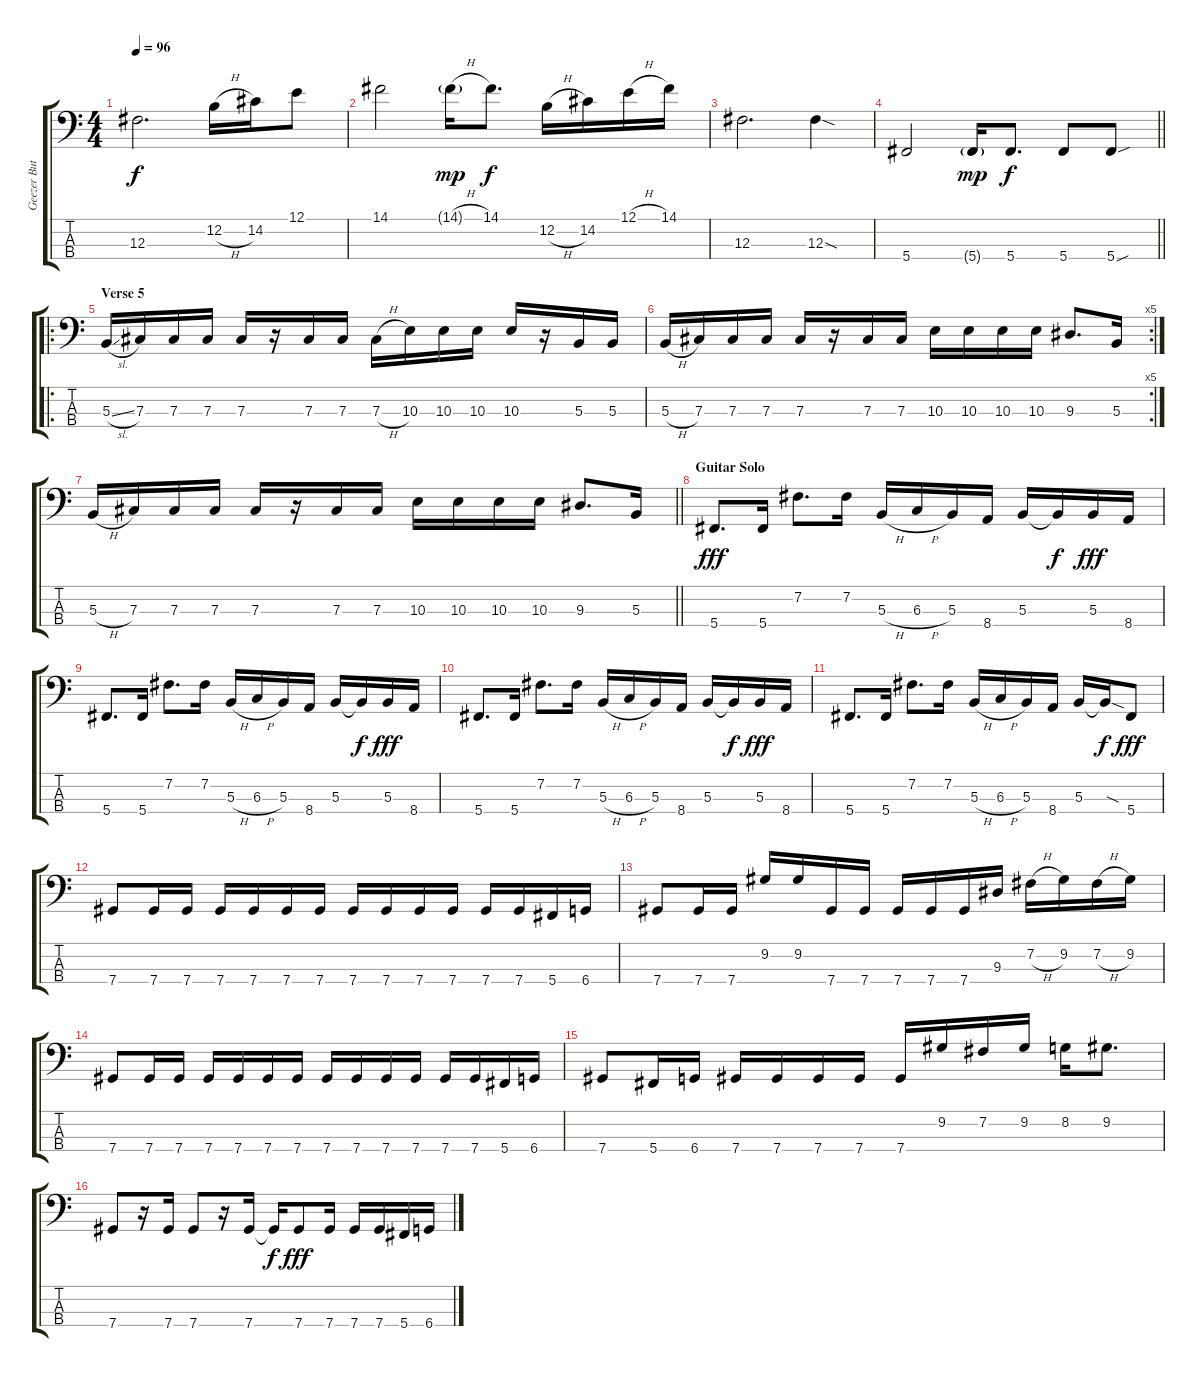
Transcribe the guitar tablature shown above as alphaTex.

\track ("Geezer Butler" "Geezer But") {instrument electricbasspick}
\staff {score tabs}
\tuning (E2 B1 Gb1 Db1) {hide}
\ts (4 4)
\tempo 96
\clef f4
\ks c
12.3.2{d dy f} 12.2{h}.16 14.2.16 12.1.8 |
14.1.2 14.1{h g}.16{dy mp} 14.1.8{d dy f} 12.2{h}.16 14.2.16 12.1{h}.16 14.1.16 |
12.3.2{d} 12.3{sod}.4 |
\barLineRight lightlight
5.4.2 5.4{g}.16{dy mp} 5.4.8{d dy f} 5.4.8 5.4{sou}.8 |
\ro
\section ("" "Verse 5")
5.3{sl}.16 7.3.16 7.3.16 7.3.16 7.3.16 r.16 7.3.16 7.3.16 7.3{h}.16 10.3.16 10.3.16 10.3.16 10.3.16 r.16 5.3.16 5.3.16 |
\rc 5
5.3{h}.16 7.3.16 7.3.16 7.3.16 7.3.16 r.16 7.3.16 7.3.16 10.3.16 10.3.16 10.3.16 10.3.16 9.3.8{d} 5.3.16 |
\barLineRight lightlight
5.3{h}.16 7.3.16 7.3.16 7.3.16 7.3.16 r.16 7.3.16 7.3.16 10.3.16 10.3.16 10.3.16 10.3.16 9.3.8{d} 5.3.16 |
\section ("" "Guitar Solo")
5.4.8{d dy fff} 5.4.16 7.2.8{d} 7.2.16 5.3{h}.16 6.3{h}.16 5.3.16 8.4.16 5.3.16 5.3{t}.16{dy f} 5.3.16{dy fff} 8.4.16 |
5.4.8{d} 5.4.16 7.2.8{d} 7.2.16 5.3{h}.16 6.3{h}.16 5.3.16 8.4.16 5.3.16 5.3{t}.16{dy f} 5.3.16{dy fff} 8.4.16 |
5.4.8{d} 5.4.16 7.2.8{d} 7.2.16 5.3{h}.16 6.3{h}.16 5.3.16 8.4.16 5.3.16 5.3{t}.16{dy f} 5.3.16{dy fff} 8.4.16 |
5.4.8{d} 5.4.16 7.2.8{d} 7.2.16 5.3{h}.16 6.3{h}.16 5.3.16 8.4.16 5.3.16 5.3{sod t}.16{dy f} 5.4.8{dy fff} |
7.4.8 7.4.16 7.4.16 7.4.16 7.4.16 7.4.16 7.4.16 7.4.16 7.4.16 7.4.16 7.4.16 7.4.16 7.4.16 5.4.16 6.4.16 |
7.4.8 7.4.16 7.4.16 9.2.16 9.2.16 7.4.16 7.4.16 7.4.16 7.4.16 7.4.16 9.3.16 7.2{h}.16 9.2.16 7.2{h}.16 9.2.16 |
7.4.8 7.4.16 7.4.16 7.4.16 7.4.16 7.4.16 7.4.16 7.4.16 7.4.16 7.4.16 7.4.16 7.4.16 7.4.16 5.4.16 6.4.16 |
7.4.8 5.4.16 6.4.16 7.4.16 7.4.16 7.4.16 7.4.16 7.4.16 9.2.16 7.2.16 9.2.16 8.2.16 9.2.8{d} |
7.4.8 r.16 7.4.16 7.4.8 r.16 7.4.16 7.4{t}.16{dy f} 7.4.8{dy fff} 7.4.16 7.4.16 7.4.16 5.4.16 6.4.16
